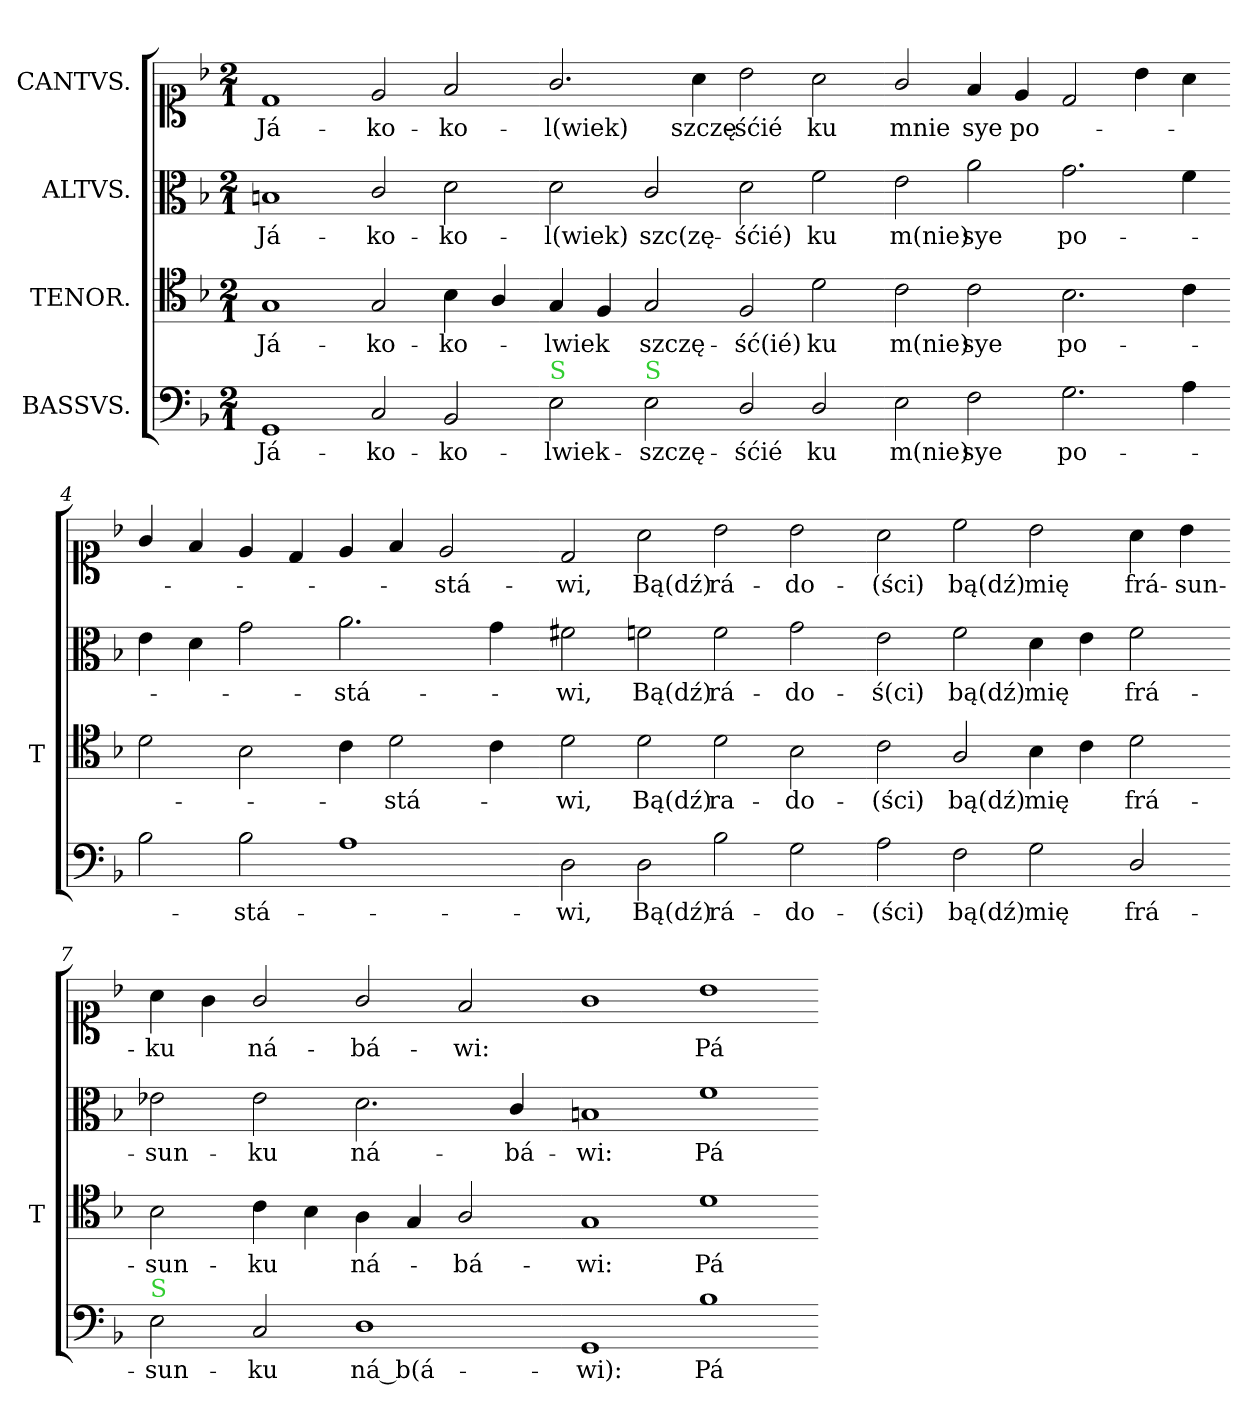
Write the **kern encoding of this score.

**kern	**text	**kern	**text	**kern	**text	**kern	**text
*part4	*part4	*part3	*part3	*part2	*part2	*part1	*part1
*staff4	*staff4	*staff3	*staff3	*staff2	*staff2	*staff1	*staff1
*I"BASSVS.	*	*I"TENOR.	*	*I"ALTVS.	*	*I"CANTVS.	*
*	*	*I'T	*	*	*	*	*
*clefF4	*	*clefC4	*	*clefC3	*	*clefC1	*
*k[b-]	*	*k[b-]	*	*k[b-]	*	*k[b-]	*
*M2/1	*	*M2/1	*	*M2/1	*	*M2/1	*
*MM300	*	*MM300	*	*MM300	*	*MM300	*
=1	=1	=1	=1	=1	=1	=1	=1
1GG/	Já-	1G/	Já-	1Bn/	Já-	1d/	Já-
2C/	-ko-	2G/	-ko-	2c/	-ko-	2e/	-ko-
2BB-/	-ko-	4B-\	-ko-	2d\	-ko-	2f/	-ko-
.	.	4A/	.	.	.	.	.
=2-	=2-	=2-	=2-	=2-	=2-	=2-	=2-
!LO:TX:a:color=limegreen:t=S	!	!	!	!	!	!	!
2E\	-lwiek-	4G/	-lwiek	2d\	-l(wiek)	2.g/	-l(wiek)
.	.	4F/	.	.	.	.	.
!LO:TX:a:color=limegreen:t=S	!	!	!	!	!	!	!
2E\	szczę-	2G/	szczę-	2c/	szc(zę-	.	.
.	.	.	.	.	.	4a\	szczę-
2D/	-śćié	2F/	-ść(ié)	2d\	-śćié)	2b-\	-śćié
2D/	ku	2d\	ku	2f\	ku	2a\	ku
=3-	=3-	=3-	=3-	=3-	=3-	=3-	=3-
2E\	m(nie)	2c\	m(nie)	2e\	m(nie)	2g/	mnie
2F\	sye	2c\	sye	2a\	sye	4f/	sye
.	.	.	.	.	.	4e/	po-
2.G\	po-	2.B-\	po-	2.g\	po-	2d/	.
.	.	.	.	.	.	4b-\	.
4A\	.	4c\	.	4f\	.	4a\	.
=4-	=4-	=4-	=4-	=4-	=4-	=4-	=4-
2B-\	.	2d\	.	4e\	.	4g/	.
.	.	.	.	4d\	.	4f/	.
2B-\	-stá-	2B-\	.	2g\	.	4e/	.
.	.	.	.	.	.	4d/	.
1A\	.	4c\	.	2.a\	-stá-	4e/	.
.	.	2d\	-stá-	.	.	4f/	.
.	.	.	.	.	.	2e/	-stá-
.	.	4c\	.	4g\	.	.	.
=5-	=5-	=5-	=5-	=5-	=5-	=5-	=5-
2D\	-wi,	2d\	-wi,	2f#X\	-wi,	2d/	-wi,
2D\	Bą(dź)	2d\	Bą(dź)	2fn\	Bą(dź)	2a\	Bą(dź)
2B-\	rá-	2d\	ra-	2f\	rá-	2b-\	rá-
2G\	-do-	2B-\	-do-	2g\	-do-	2b-\	-do-
=6-	=6-	=6-	=6-	=6-	=6-	=6-	=6-
2A\	-(ści)	2c\	-(ści)	2e\	-ś(ci)	2a\	-(ści)
2F\	bą(dź)	2A/	bą(dź)	2f\	bą(dź)	2cc\	bą(dź)
2G\	mię	4B-\	mię	4d\	mię	2b-\	mię
.	.	4c\	.	4e\	.	.	.
2D/	frá-	2d\	frá-	2f\	frá-	4a\	frá-
.	.	.	.	.	.	4b-\	-sun-
=7-	=7-	=7-	=7-	=7-	=7-	=7-	=7-
!LO:TX:a:color=limegreen:t=S	!	!	!	!	!	!	!
2E\	-sun-	2B-\	-sun-	2e-X\	-sun-	4a\	-ku
.	.	.	.	.	.	4g\	.
2C/	-ku	4c\	-ku	2e-\	-ku	2g/	ná-
.	.	4B-\	.	.	.	.	.
1D\	ná_b(á-	4A\	ná-	2.d\	ná-	2g/	-bá-
.	.	4G/	.	.	.	.	.
.	.	2A/	-bá-	.	.	2f/	-wi:
.	.	.	.	4c/	-bá-	.	.
=8-	=8-	=8-	=8-	=8-	=8-	=8-	=8-
1GG/	-wi):	1G/	-wi:	1Bn/	-wi:	1g\	.
1B-\	Pá-	1d\	Pá-	1f\	Pá-	1b-\	Pá-
=-	=-	=-	=-	=-	=-	=-	=-
*-	*-	*-	*-	*-	*-	*-	*-
